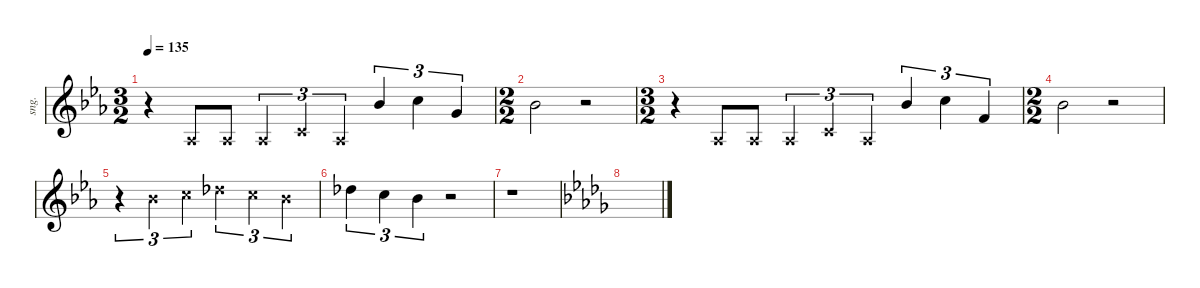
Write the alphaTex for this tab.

\defaultSystemsLayout 4
\hideDynamics
\bracketExtendMode nobrackets
\otherSystemsTrackNameOrientation horizontal
\track ("Singer" "sng.") {mute instrument voiceoohs}
\staff {score}
\tuning (E4 B3 G3 D3 A2 E2)
\ts (3 2)
\beaming (8 4 4)
\tempo 135
\clef g2
\ks eb
r.4{dy mf beam Down} 1.3{x acc b}.8{beam Up} -8.1{x acc b}.8{beam Up} 1.3{x acc b}.4{tu (3 2) beam Up} 1.2{x acc forcenatural}.4{tu (3 2) beam Up} 1.3{x acc b}.4{tu (3 2) beam Up} 6.1{acc b}.4{tu (3 2) beam Up} 8.1{acc forcenatural}.4{tu (3 2) beam Down} 3.1{acc forcenatural}.4{tu (3 2) beam Up} |
\ts (2 2)
\beaming (8 4 4)
6.1{acc b}.2{beam Down} r.2{beam Down} |
\ts (3 2)
\beaming (8 4 4)
r.4{beam Down} 1.3{x acc b}.8{beam Up} 1.3{x acc b}.8{beam Up} 1.3{x acc b}.4{tu (3 2) beam Up} 1.2{x acc forcenatural}.4{tu (3 2) beam Up} 1.3{x acc b}.4{tu (3 2) beam Up} 6.1{acc b}.4{tu (3 2) beam Up} 8.1{acc forcenatural}.4{tu (3 2) beam Down} 1.1{acc forcenatural}.4{tu (3 2) beam Up} |
\ts (2 2)
\beaming (8 4 4)
6.1{acc b}.2{beam Down} r.2{beam Down} |
r.4{tu (3 2) beam Down} 6.1{x acc b}.4{tu (3 2) beam Down} 8.1{x acc forcenatural}.4{tu (3 2) beam Down} 9.1{x acc b}.4{tu (3 2) beam Down} 8.1{x acc forcenatural}.4{tu (3 2) beam Down} 6.1{x acc b}.4{tu (3 2) beam Down} |
9.1{acc b}.4{tu (3 2) beam Down} 8.1{acc forcenatural}.4{tu (3 2) beam Down} 6.1{acc b}.4{tu (3 2) beam Down} r.2{beam Down} |
r.1{beam Down} |
\ks db
